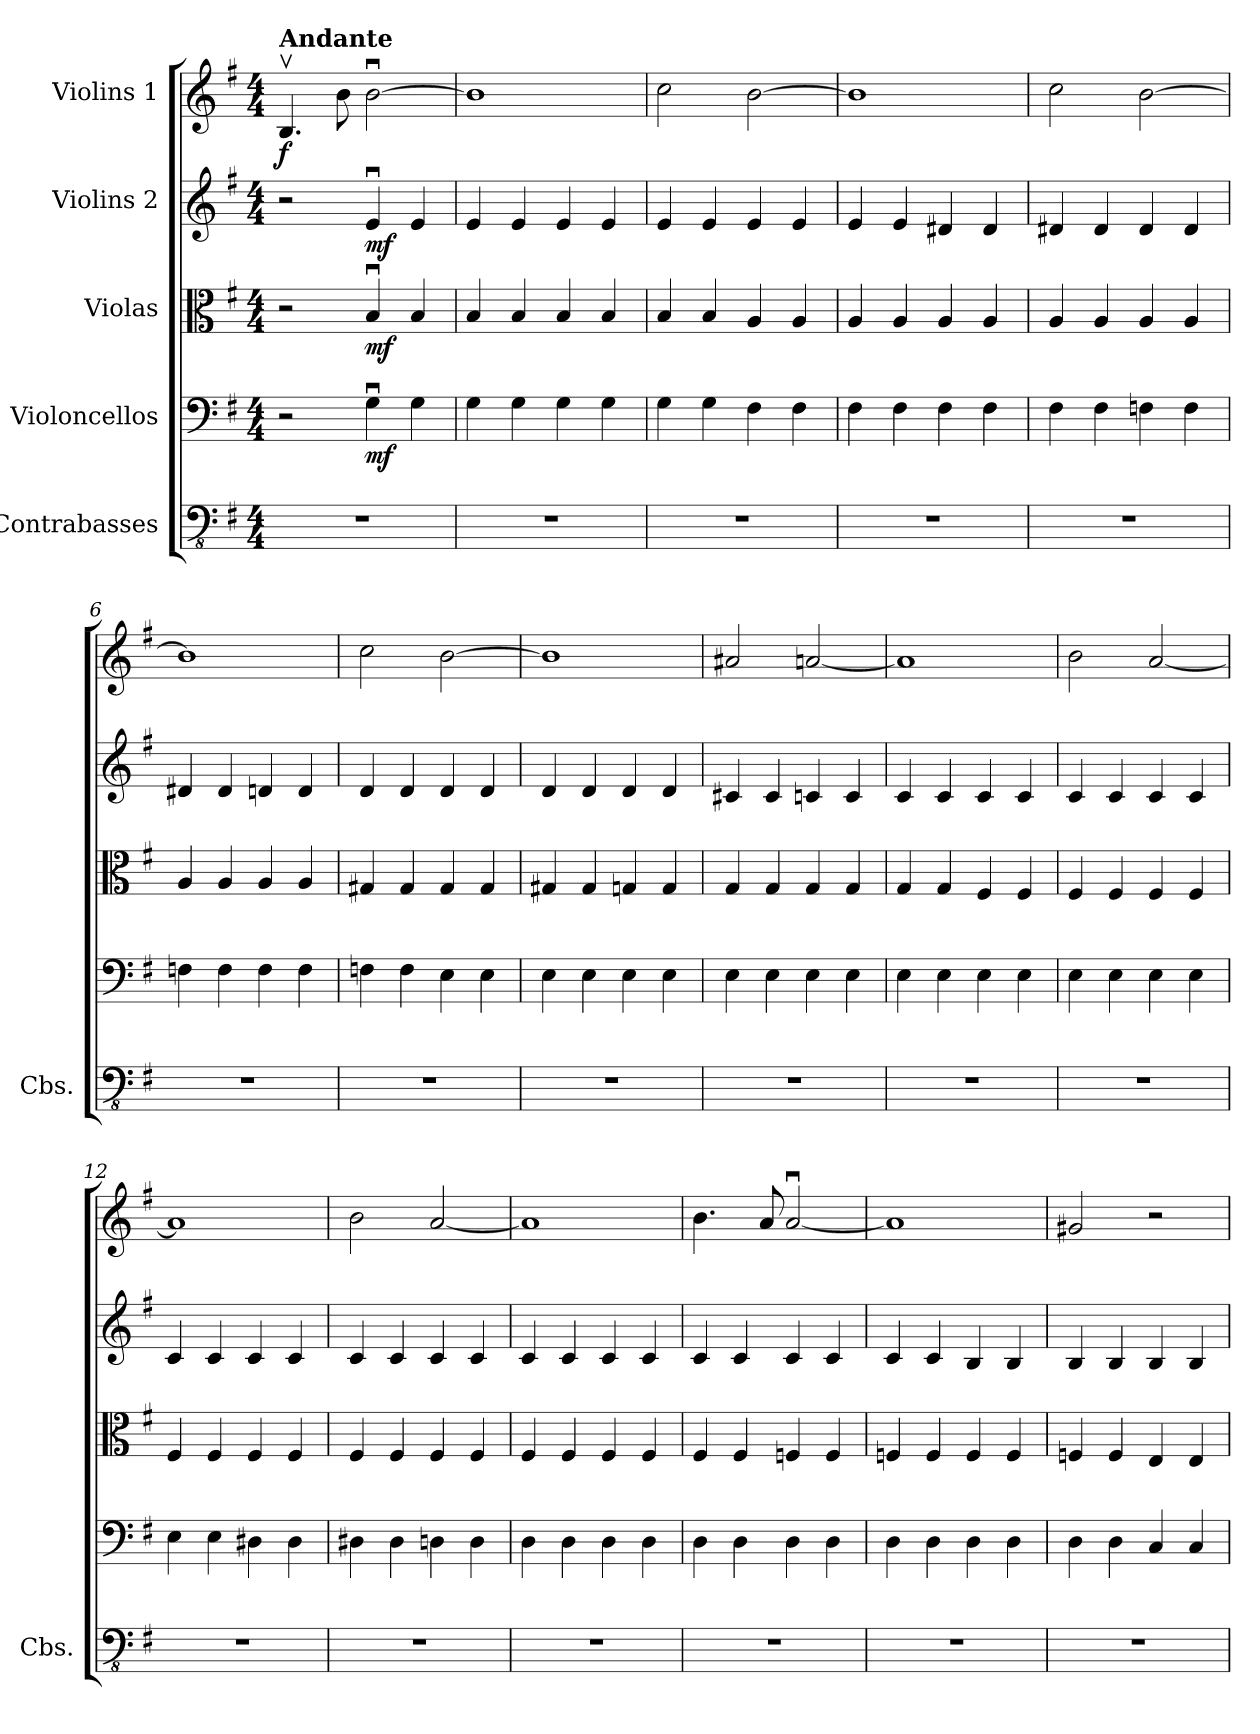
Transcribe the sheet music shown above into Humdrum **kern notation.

**kern	**kern	**dynam	**kern	**dynam	**kern	**dynam	**kern	**dynam
*part5	*part4	*part4	*part3	*part3	*part2	*part2	*part1	*part1
*staff5	*staff4	*staff4	*staff3	*staff3	*staff2	*staff2	*staff1	*staff1
*I"Contrabasses	*I"Violoncellos	*	*I"Violas	*	*I"Violins 2	*	*I"Violins 1	*
*I'Cbs.	*	*	*	*	*	*	*	*
*clefFv4	*clefF4	*	*clefC3	*	*clefG2	*	*clefG2	*
*ITrd7c12	*	*	*	*	*	*	*	*
*k[f#]	*k[f#]	*	*k[f#]	*	*k[f#]	*	*k[f#]	*
*M4/4	*M4/4	*	*M4/4	*	*M4/4	*	*M4/4	*
*MM96	*MM96	*	*MM96	*	*MM96	*	*MM96	*
=1	=1	=1	=1	=1	=1	=1	=1	=1
!	!	!	!	!	!	!	!LO:TX:a:B:t=Andante	!
!	!	!	!	!	!	!	!	!LO:DY:b
1r	2r	.	2r	.	2r	.	4.Bv/	f
.	.	.	.	.	.	.	8b\	.
!	!	!LO:DY:b	!	!LO:DY:b	!	!LO:DY:b	!	!
.	4Gu\	mf	4Bu/	mf	4eu/	mf	[2bu\	.
.	4G\	.	4B/	.	4e/	.	.	.
=2	=2	=2	=2	=2	=2	=2	=2	=2
1r	4G\	.	4B/	.	4e/	.	1b]	.
.	4G\	.	4B/	.	4e/	.	.	.
.	4G\	.	4B/	.	4e/	.	.	.
.	4G\	.	4B/	.	4e/	.	.	.
=3	=3	=3	=3	=3	=3	=3	=3	=3
1r	4G\	.	4B/	.	4e/	.	2cc\	.
.	4G\	.	4B/	.	4e/	.	.	.
.	4F#\	.	4A/	.	4e/	.	[2b\	.
.	4F#\	.	4A/	.	4e/	.	.	.
=4	=4	=4	=4	=4	=4	=4	=4	=4
1r	4F#\	.	4A/	.	4e/	.	1b]	.
.	4F#\	.	4A/	.	4e/	.	.	.
.	4F#\	.	4A/	.	4d#X/	.	.	.
.	4F#\	.	4A/	.	4d#/	.	.	.
=5	=5	=5	=5	=5	=5	=5	=5	=5
1r	4F#\	.	4A/	.	4d#X/	.	2cc\	.
.	4F#\	.	4A/	.	4d#/	.	.	.
.	4Fn\	.	4A/	.	4d#/	.	[2b\	.
.	4F\	.	4A/	.	4d#/	.	.	.
=6	=6	=6	=6	=6	=6	=6	=6	=6
1r	4Fn\	.	4A/	.	4d#X/	.	1b]	.
.	4F\	.	4A/	.	4d#/	.	.	.
.	4F\	.	4A/	.	4dn/	.	.	.
.	4F\	.	4A/	.	4d/	.	.	.
=7	=7	=7	=7	=7	=7	=7	=7	=7
1r	4Fn\	.	4G#X/	.	4d/	.	2cc\	.
.	4F\	.	4G#/	.	4d/	.	.	.
.	4E\	.	4G#/	.	4d/	.	[2b\	.
.	4E\	.	4G#/	.	4d/	.	.	.
!!LO:PB:g=z
=8	=8	=8	=8	=8	=8	=8	=8	=8
1r	4E\	.	4G#X/	.	4d/	.	1b]	.
.	4E\	.	4G#/	.	4d/	.	.	.
.	4E\	.	4Gn/	.	4d/	.	.	.
.	4E\	.	4G/	.	4d/	.	.	.
=9	=9	=9	=9	=9	=9	=9	=9	=9
1r	4E\	.	4G/	.	4c#X/	.	2a#X/	.
.	4E\	.	4G/	.	4c#/	.	.	.
.	4E\	.	4G/	.	4cn/	.	[2an/	.
.	4E\	.	4G/	.	4c/	.	.	.
=10	=10	=10	=10	=10	=10	=10	=10	=10
1r	4E\	.	4G/	.	4c/	.	1a]	.
.	4E\	.	4G/	.	4c/	.	.	.
.	4E\	.	4F#/	.	4c/	.	.	.
.	4E\	.	4F#/	.	4c/	.	.	.
=11	=11	=11	=11	=11	=11	=11	=11	=11
1r	4E\	.	4F#/	.	4c/	.	2b\	.
.	4E\	.	4F#/	.	4c/	.	.	.
.	4E\	.	4F#/	.	4c/	.	[2a/	.
.	4E\	.	4F#/	.	4c/	.	.	.
=12	=12	=12	=12	=12	=12	=12	=12	=12
1r	4E\	.	4F#/	.	4c/	.	1a]	.
.	4E\	.	4F#/	.	4c/	.	.	.
.	4D#X\	.	4F#/	.	4c/	.	.	.
.	4D#\	.	4F#/	.	4c/	.	.	.
=13	=13	=13	=13	=13	=13	=13	=13	=13
1r	4D#X\	.	4F#/	.	4c/	.	2b\	.
.	4D#\	.	4F#/	.	4c/	.	.	.
.	4Dn\	.	4F#/	.	4c/	.	[2a/	.
.	4D\	.	4F#/	.	4c/	.	.	.
=14	=14	=14	=14	=14	=14	=14	=14	=14
1r	4D\	.	4F#/	.	4c/	.	1a]	.
.	4D\	.	4F#/	.	4c/	.	.	.
.	4D\	.	4F#/	.	4c/	.	.	.
.	4D\	.	4F#/	.	4c/	.	.	.
!!LO:LB:g=z
=15	=15	=15	=15	=15	=15	=15	=15	=15
1r	4D\	.	4F#/	.	4c/	.	4.b\	.
.	4D\	.	4F#/	.	4c/	.	.	.
.	.	.	.	.	.	.	8a/	.
.	4D\	.	4Fn/	.	4c/	.	[2au/	.
.	4D\	.	4F/	.	4c/	.	.	.
=16	=16	=16	=16	=16	=16	=16	=16	=16
1r	4D\	.	4Fn/	.	4c/	.	1a]	.
.	4D\	.	4F/	.	4c/	.	.	.
.	4D\	.	4F/	.	4B/	.	.	.
.	4D\	.	4F/	.	4B/	.	.	.
=17	=17	=17	=17	=17	=17	=17	=17	=17
1r	4D\	.	4Fn/	.	4B/	.	2g#X/	.
.	4D\	.	4F/	.	4B/	.	.	.
.	4C/	.	4E/	.	4B/	.	2r	.
.	4C/	.	4E/	.	4B/	.	.	.
=	=	=	=	=	=	=	=	=
*-	*-	*-	*-	*-	*-	*-	*-	*-
